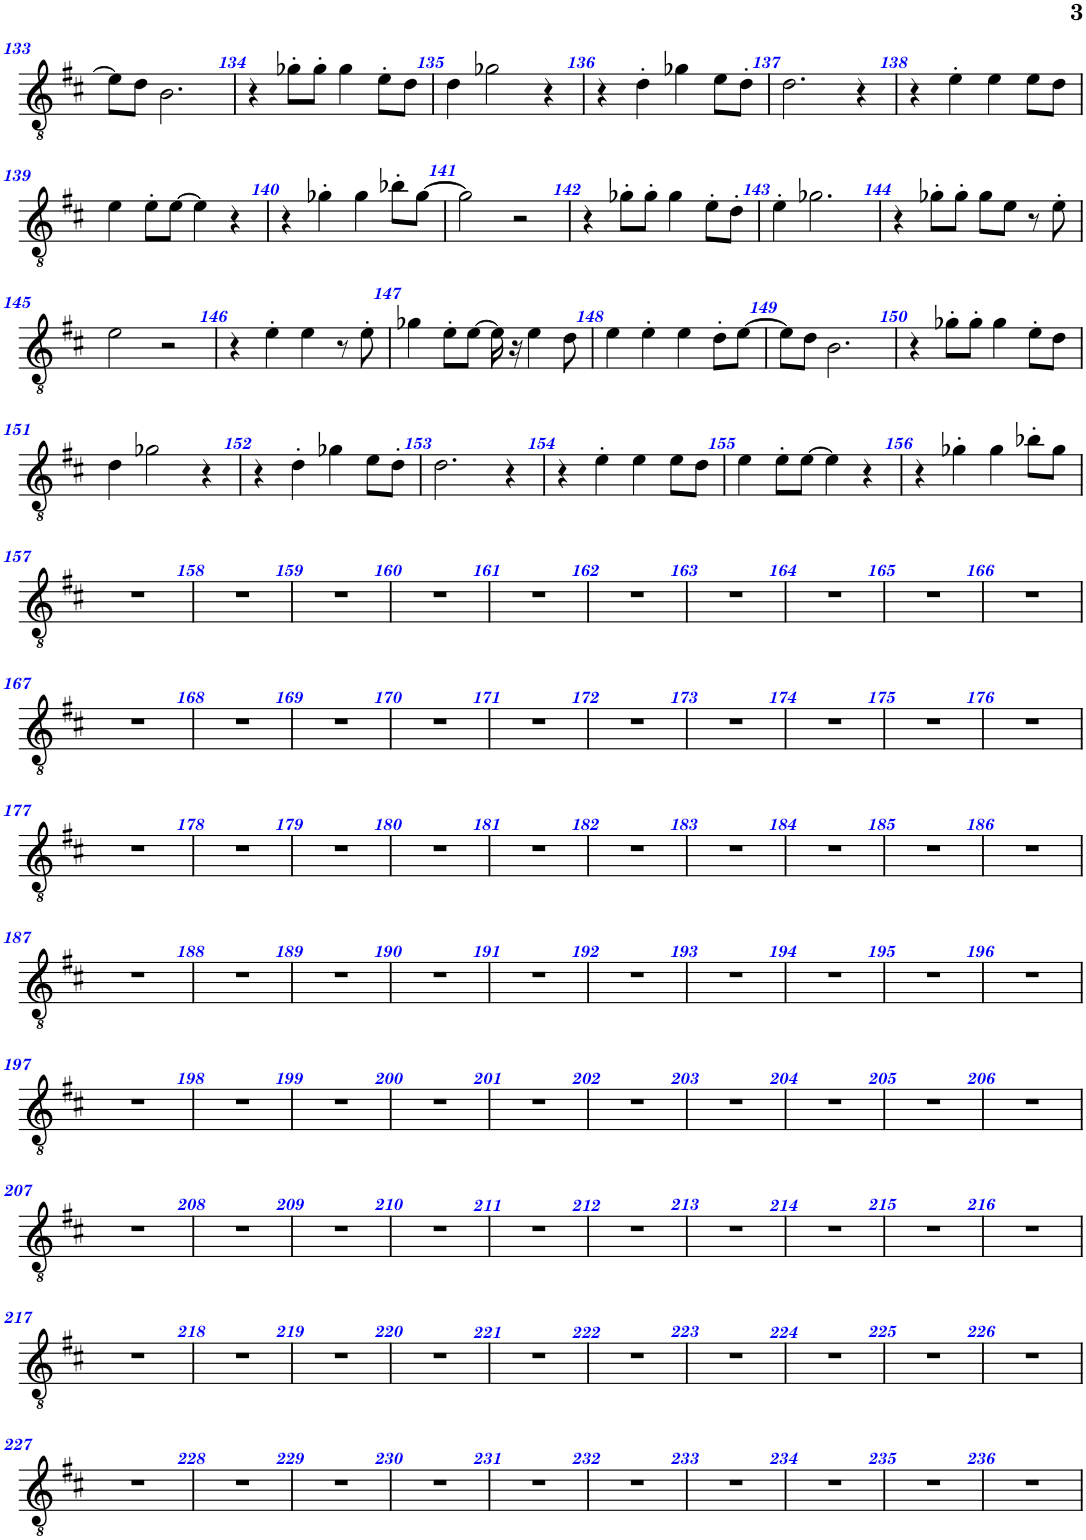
**kern
*part1
*staff1
*I"Chitarra elettrica
!!LO:PB:g=z
*clefGv2
*k[f#c#]
*M4/4
=133
8e\L]
8d\J
2.B\
=134
4r
8g-X'\L
8g-'\J
4g-\
8e'\L
8d\J
=135
4d\
2g-X\
4r
=136
4r
4d'\
4g-X\
8e\L
8d'\J
=137
2.d\
4r
=138
4r
4e'\
4e\
8e\L
8d\J
!!LO:LB:g=z
=139
4e\
8e'\L
[8e\J
4e\]
4r
=140
4r
4g-X'\
4g-\
8b-X'\L
[8g-\J
=141
2g-\]
2r
=142
4r
8g-X'\L
8g-'\J
4g-\
8e'\L
8d'\J
=143
4e'\
2.g-X\
=144
4r
8g-X'\L
8g-'\J
8g-\L
8e\J
8r
8e'\
!!LO:LB:g=z
=145
2e\
2r
=146
4r
4e'\
4e\
8r
8e'\
=147
4g-X\
8e'\L
[8e\J
16e\]
16r
4e\
8d\
=148
4e\
4e'\
4e\
8d'\L
[8e\J
=149
8e\L]
8d\J
2.B\
=150
4r
8g-X'\L
8g-'\J
4g-\
8e'\L
8d\J
!!LO:LB:g=z
=151
4d\
2g-X\
4r
=152
4r
4d'\
4g-X\
8e\L
8d'\J
=153
2.d\
4r
=154
4r
4e'\
4e\
8e\L
8d\J
=155
4e\
8e'\L
[8e\J
4e\]
4r
=156
4r
4g-X'\
4g-\
8b-X'\L
8g-\J
!!LO:LB:g=z
=157
1r
=158
1r
=159
1r
=160
1r
=161
1r
=162
1r
=163
1r
=164
1r
=165
1r
=166
1r
!!LO:LB:g=z
=167
1r
=168
1r
=169
1r
=170
1r
=171
1r
=172
1r
=173
1r
=174
1r
=175
1r
=176
1r
!!LO:LB:g=z
=177
1r
=178
1r
=179
1r
=180
1r
=181
1r
=182
1r
=183
1r
=184
1r
=185
1r
=186
1r
!!LO:LB:g=z
=187
1r
=188
1r
=189
1r
=190
1r
=191
1r
=192
1r
=193
1r
=194
1r
=195
1r
=196
1r
!!LO:LB:g=z
=197
1r
=198
1r
=199
1r
=200
1r
=201
1r
=202
1r
=203
1r
=204
1r
=205
1r
=206
1r
!!LO:LB:g=z
=207
1r
=208
1r
=209
1r
=210
1r
=211
1r
=212
1r
=213
1r
=214
1r
=215
1r
=216
1r
!!LO:LB:g=z
=217
1r
=218
1r
=219
1r
=220
1r
=221
1r
=222
1r
=223
1r
=224
1r
=225
1r
=226
1r
!!LO:LB:g=z
=227
1r
=228
1r
=229
1r
=230
1r
=231
1r
=232
1r
=233
1r
=234
1r
=235
1r
=236
1r
=
*-
